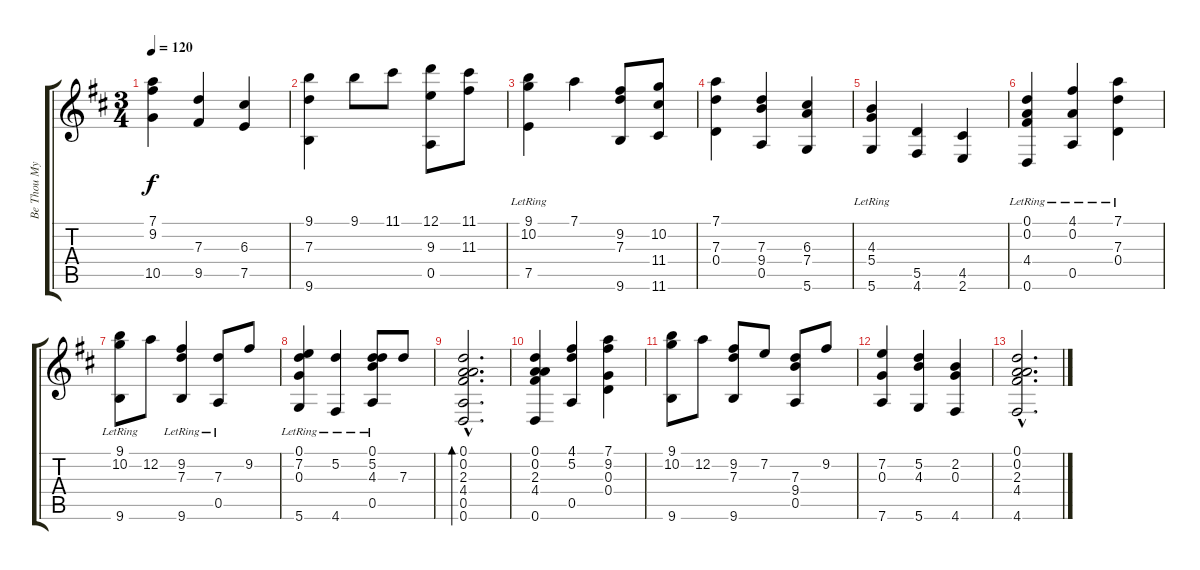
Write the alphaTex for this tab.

\track ("Be Thou My Vision" "Be Thou My") {instrument acousticguitarnylon}
\staff {score tabs}
\tuning (D4 A3 G3 D3 A2 D2) {hide}
\ts (3 4)
\tempo 120
\clef g2
\ks d
(7.1 9.2 10.5).4{dy f} (7.3 9.5).4 (6.3 7.5).4 |
(9.1 7.3 9.6).4 9.1.8 11.1.8 (12.1 9.3 0.5).8 (11.1 11.3).8 |
(9.1 10.2{lr} 7.5).4 7.1.4 (9.2 7.3 9.6).8 (10.2 11.4 11.6).8 |
(7.1 7.3 0.4).4 (7.3 9.4 0.5).4 (6.3 7.4 5.6).4 |
(4.3{lr} 5.4 5.6).4 (5.5 4.6).4 (4.5 2.6).4 |
(0.1{lr} 0.2{lr} 4.4{lr} 0.6{lr}).4 (4.1{lr} 0.2{lr} 0.5{lr}).4 (7.1{lr} 7.3{lr} 0.4{lr}).4 |
(9.1{lr} 10.2 9.6).8 12.2.8 (9.2 7.3 9.6{lr}).4 (7.3 0.5{lr}).8 9.2.8 |
(0.1{lr} 7.2{lr} 0.3{lr} 5.6{lr}).4 (5.2{lr} 4.6{lr}).4 (0.1{lr} 5.2{lr} 4.3{lr} 0.5{lr}).8 7.3.8 |
(0.1{hac} 0.2{hac} 2.3{hac} 4.4{hac} 0.5{hac} 0.6{hac}).2{d bd 60} |
(0.1 0.2 2.3 4.4 0.6).4 (4.1 5.2 0.5).4 (7.1 9.2 0.3 0.4).4 |
(9.1 10.2 9.6).8 12.2.8 (9.2 7.3 9.6).8 7.2.8 (7.3 9.4 0.5).8 9.2.8 |
(7.2 0.3 7.6).4 (5.2 4.3 5.6).4 (2.2 0.3 4.6).4 |
(0.1{hac} 0.2{hac} 2.3{hac} 4.4{hac} 4.6{hac}).2{d}
